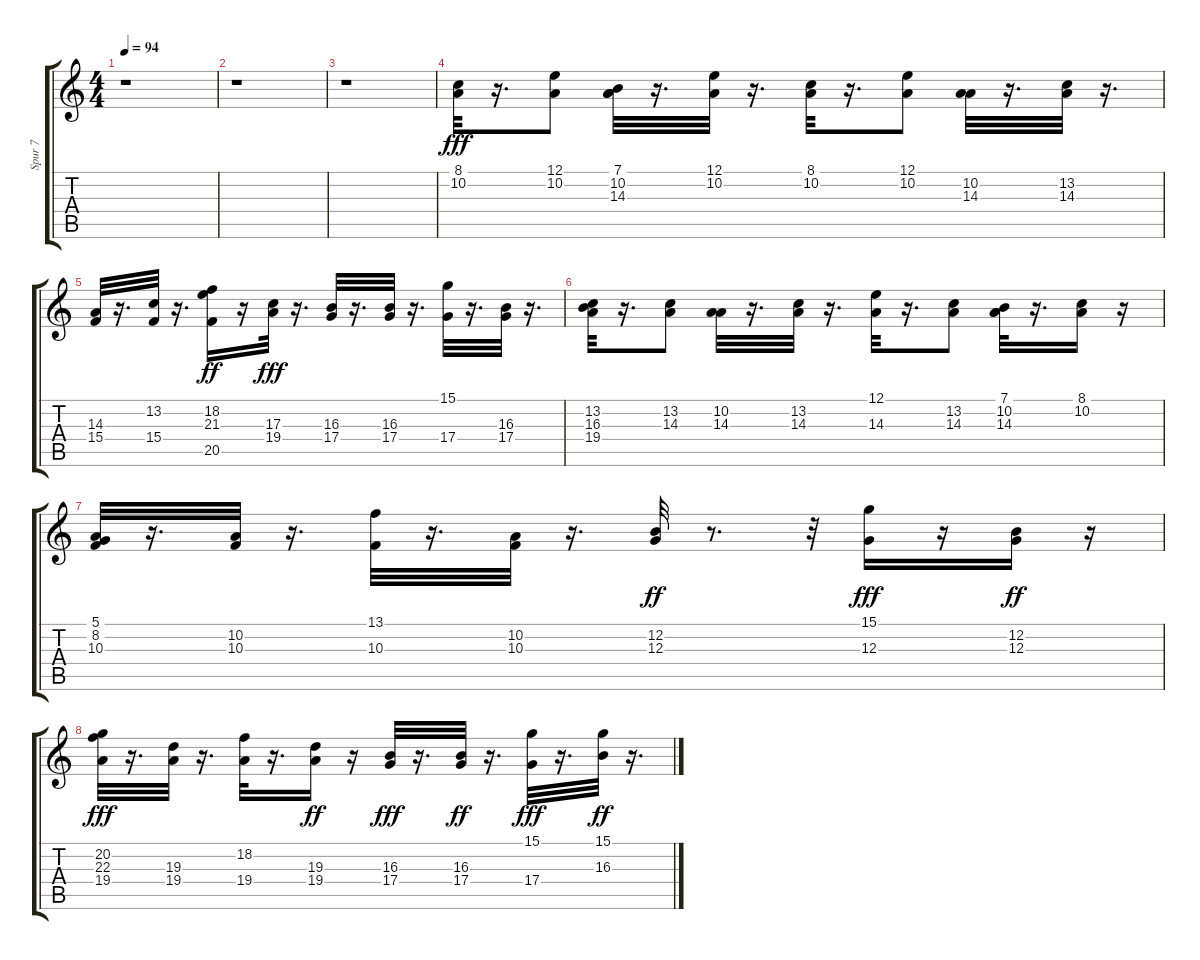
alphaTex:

\track ("Spur 7" "Spur 7") {instrument acousticgrandpiano}
\staff {score tabs}
\tuning (E4 B3 G3 D3 A2 E2) {hide}
\ts (4 4)
\tempo 94
\clef g2
\ks c
r.1{dy ff} |
r.1 |
r.1 |
(8.1 10.2).32{dy fff balance 16 instrument marimba} r.16{d} (12.1 10.2).8 (7.1 10.2 14.3).32 r.16{d} (12.1 10.2).32 r.16{d} (8.1 10.2).32 r.16{d} (12.1 10.2).8 (10.2 14.3).32 r.16{d} (13.2 14.3).32 r.16{d} |
(14.3 15.4).32 r.16{d} (13.2 15.4).32 r.16{d} (18.2 21.3 20.5).16{dy ff} r.16 (17.3 19.4).32{dy fff} r.16{d} (16.3 17.4).32 r.16{d} (16.3 17.4).32 r.16{d} (15.1 17.4).32 r.16{d} (16.3 17.4).32 r.16{d} |
(13.2 16.3 19.4).32 r.16{d} (13.2 14.3).8 (10.2 14.3).32 r.16{d} (13.2 14.3).32 r.16{d} (12.1 14.3).32 r.16{d} (13.2 14.3).8 (7.1 10.2 14.3).32 r.16{d} (8.1 10.2).16 r.16 |
(5.1 8.2 10.3).32 r.16{d} (10.2 10.3).32 r.16{d} (13.1 10.3).32 r.16{d} (10.2 10.3).32 r.16{d} (12.2 12.3).32{dy ff} r.8{d} r.32 (15.1 12.3).16{dy fff} r.16 (12.2 12.3).16{dy ff} r.16 |
(20.2 22.3 19.4).32{dy fff} r.16{d} (19.3 19.4).32 r.16{d} (18.2 19.4).32 r.16{d} (19.3 19.4).16{dy ff} r.16 (16.3 17.4).32{dy fff} r.16{d} (16.3 17.4).32{dy ff} r.16{d} (15.1 17.4).32{dy fff} r.16{d} (15.1 16.3).32{dy ff} r.16{d}
